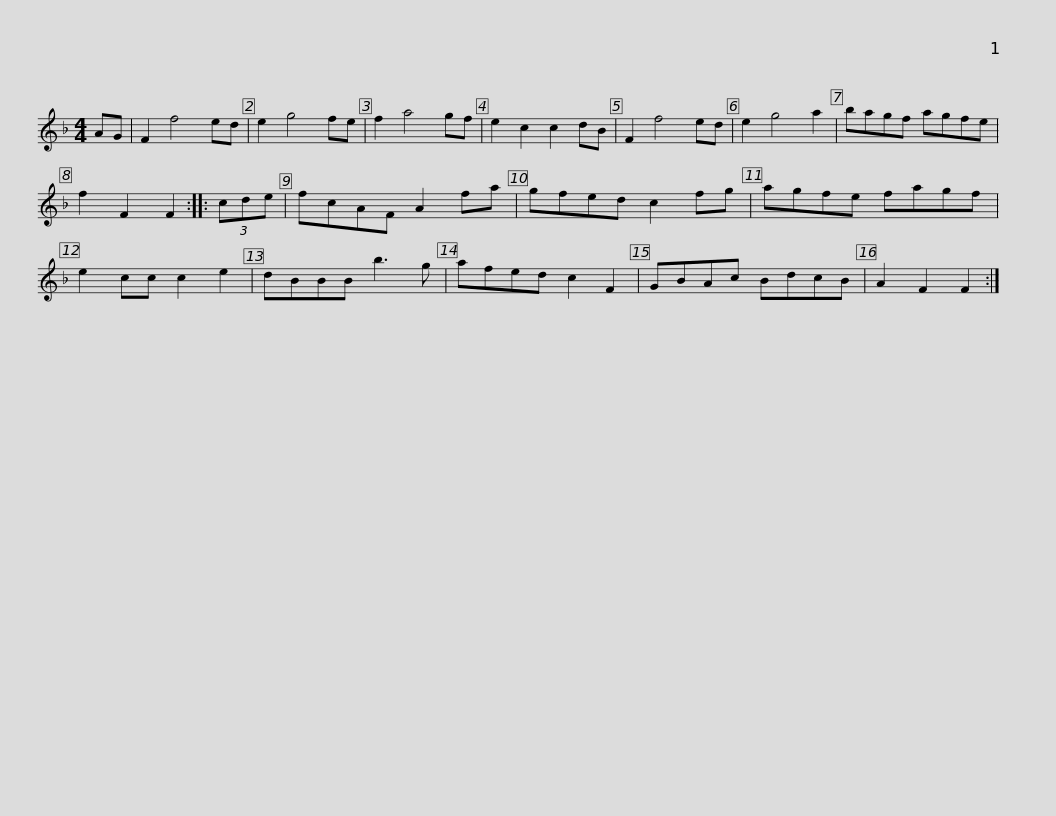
X:1
L:1/8
M:4/4
I:linebreak $
K:F
V:1 treble
V:1
 AG | F2 f4 ed | e2 g4 fe | f2 a4 gf | e2 c2 c2 dB | %5
 F2 f4 ed | e2 g4 a2 | bagf agfe | f2 F2 F2 ::$ (3cde | %10
 fcAF A2 fa | gfed c2 fg | agfe fagf | e2 cc c2 e2 | dBBB b3 g | %15
 afed c2 F2 |$ GBAc BdcB | A2 F2 F2 :| %18
